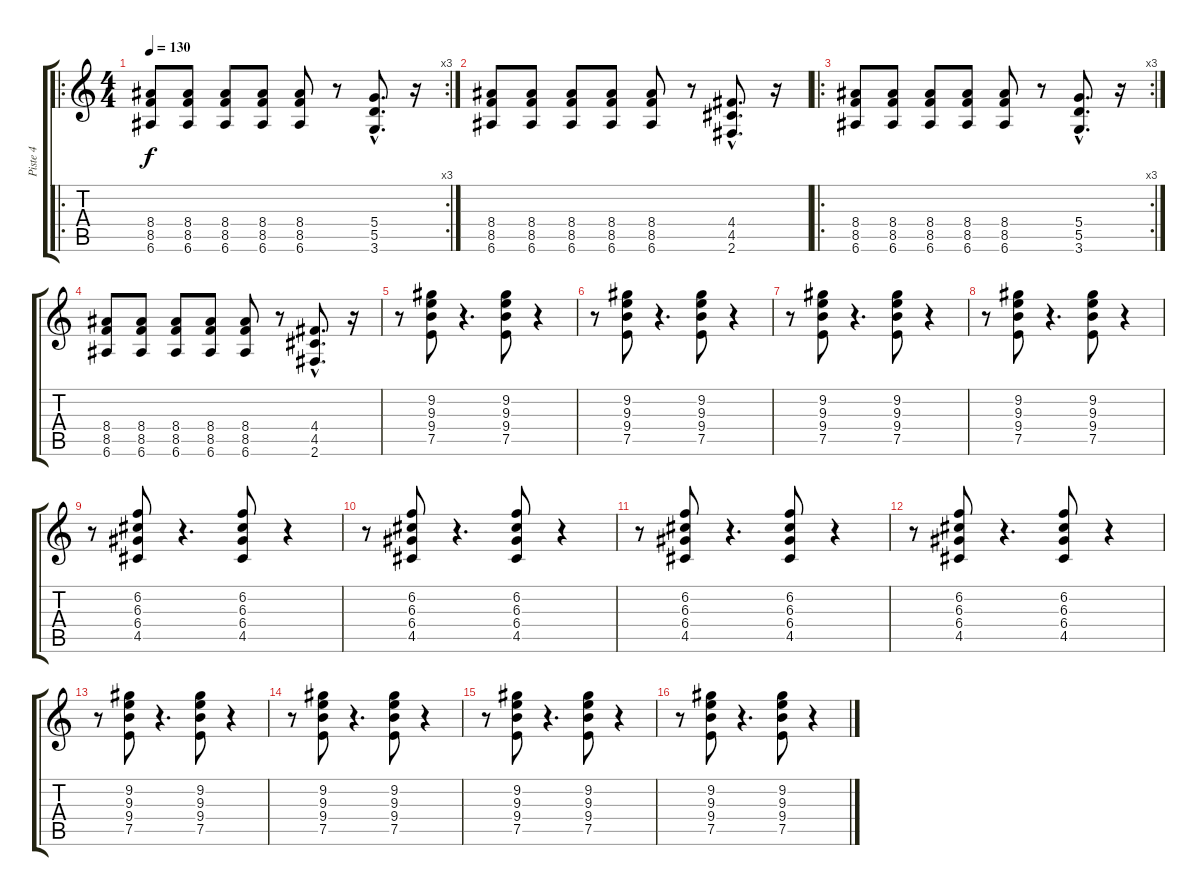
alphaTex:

\track ("Piste 4" "Piste 4") {instrument distortionguitar}
\staff {score tabs}
\tuning (E4 B3 G3 D3 A2 E2) {hide}
\ro
\rc 3
\ts (4 4)
\tempo 130
\clef g2
\ks c
(8.4 8.5 6.6).8{dy f} (8.4 8.5 6.6).8 (8.4 8.5 6.6).8 (8.4 8.5 6.6).8 (8.4 8.5 6.6).8 r.8 (5.4{hac} 5.5{hac} 3.6{hac}).8{d} r.16 |
(8.4 8.5 6.6).8 (8.4 8.5 6.6).8 (8.4 8.5 6.6).8 (8.4 8.5 6.6).8 (8.4 8.5 6.6).8 r.8 (4.4{hac} 4.5{hac} 2.6{hac}).8{d} r.16 |
\ro
\rc 3
(8.4 8.5 6.6).8 (8.4 8.5 6.6).8 (8.4 8.5 6.6).8 (8.4 8.5 6.6).8 (8.4 8.5 6.6).8 r.8 (5.4{hac} 5.5{hac} 3.6{hac}).8{d} r.16 |
(8.4 8.5 6.6).8 (8.4 8.5 6.6).8 (8.4 8.5 6.6).8 (8.4 8.5 6.6).8 (8.4 8.5 6.6).8 r.8 (4.4{hac} 4.5{hac} 2.6{hac}).8{d} r.16 |
r.8{volume 8 instrument acousticguitarnylon} (9.2 9.3 9.4 7.5).8 r.4{d} (9.2 9.3 9.4 7.5).8 r.4 |
r.8{volume 8 instrument acousticguitarnylon} (9.2 9.3 9.4 7.5).8 r.4{d} (9.2 9.3 9.4 7.5).8 r.4 |
r.8{volume 8 instrument acousticguitarnylon} (9.2 9.3 9.4 7.5).8 r.4{d} (9.2 9.3 9.4 7.5).8 r.4 |
r.8{volume 8 instrument acousticguitarnylon} (9.2 9.3 9.4 7.5).8 r.4{d} (9.2 9.3 9.4 7.5).8 r.4 |
r.8{volume 8 instrument acousticguitarnylon} (6.2 6.3 6.4 4.5).8 r.4{d} (6.2 6.3 6.4 4.5).8 r.4 |
r.8{volume 8 instrument acousticguitarnylon} (6.2 6.3 6.4 4.5).8 r.4{d} (6.2 6.3 6.4 4.5).8 r.4 |
r.8{volume 8 instrument acousticguitarnylon} (6.2 6.3 6.4 4.5).8 r.4{d} (6.2 6.3 6.4 4.5).8 r.4 |
r.8{volume 8 instrument acousticguitarnylon} (6.2 6.3 6.4 4.5).8 r.4{d} (6.2 6.3 6.4 4.5).8 r.4 |
r.8{volume 8 instrument acousticguitarnylon} (9.2 9.3 9.4 7.5).8 r.4{d} (9.2 9.3 9.4 7.5).8 r.4 |
r.8{volume 8 instrument acousticguitarnylon} (9.2 9.3 9.4 7.5).8 r.4{d} (9.2 9.3 9.4 7.5).8 r.4 |
r.8{volume 8 instrument acousticguitarnylon} (9.2 9.3 9.4 7.5).8 r.4{d} (9.2 9.3 9.4 7.5).8 r.4 |
r.8{volume 8 instrument acousticguitarnylon} (9.2 9.3 9.4 7.5).8 r.4{d} (9.2 9.3 9.4 7.5).8 r.4
